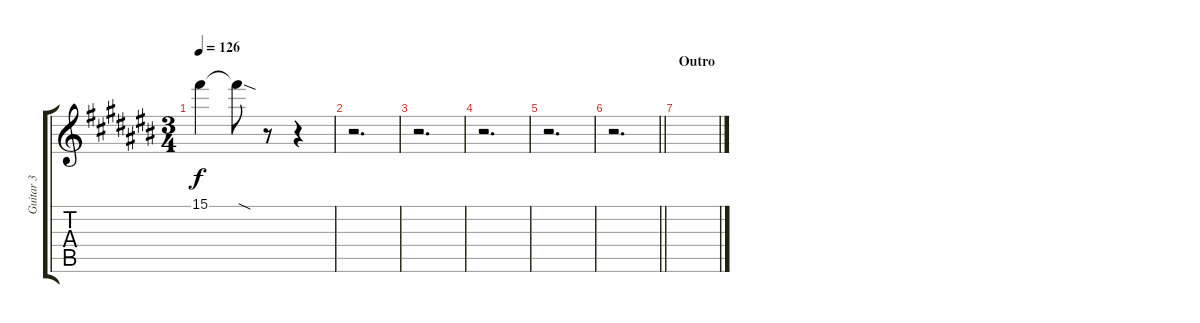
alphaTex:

\track ("Guitar 3" "Guitar 3") {instrument distortionguitar}
\staff {score tabs}
\tuning (Eb4 Bb3 Gb3 Db3 Ab2 Db2) {hide}
\ts (3 4)
\tempo 126
\clef g2
\ks c#
15.1{t}.4{dy f} 15.1{sod t}.8 r.8 r.4 |
r.2{d} |
r.2{d} |
r.2{d} |
r.2{d} |
\barLineRight lightlight
r.2{d} |
\section ("" "Outro")
